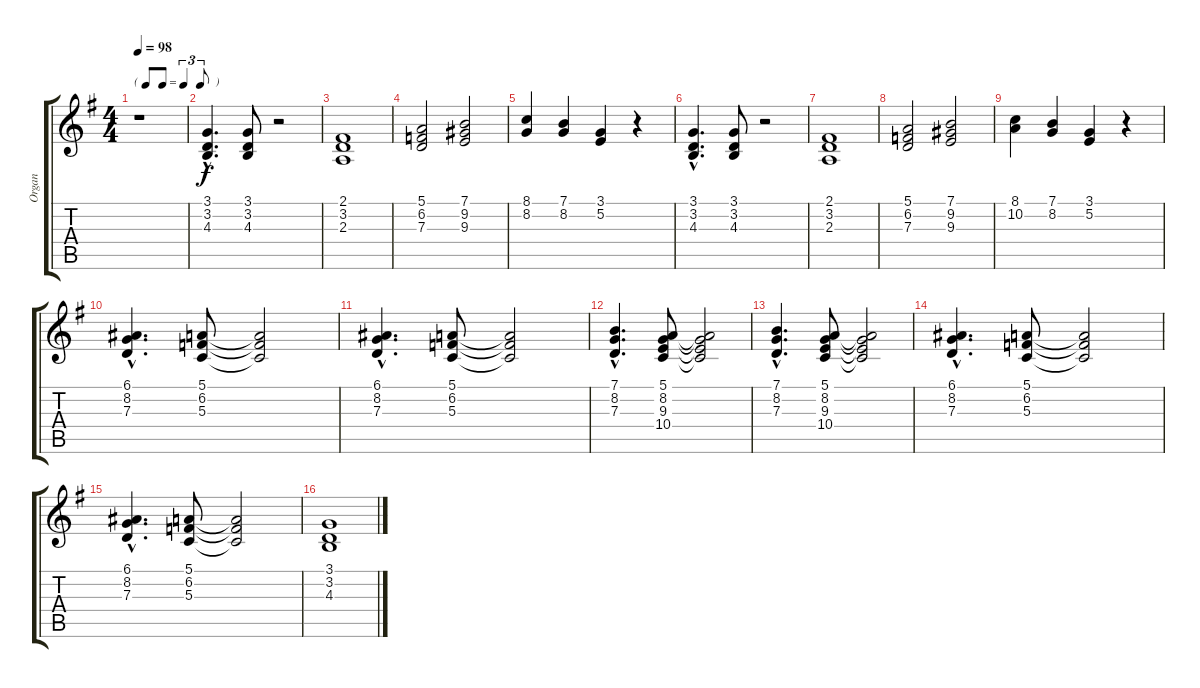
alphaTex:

\track ("Organ" "Organ") {instrument drawbarorgan}
\staff {score tabs}
\tuning (E4 B3 G3 D3 A2 E2) {hide}
\ts (4 4)
\tf triplet8th
\tempo 98
\clef g2
\ks g
r.1{dy mp} |
(3.1{hac} 3.2{hac} 4.3{hac}).4{d dy f} (3.1 3.2 4.3).8 r.2 |
(2.1 3.2 2.3).1 |
(5.1 6.2 7.3).2 (7.1 9.2 9.3).2 |
(8.1 8.2).4 (7.1 8.2).4 (3.1 5.2).4 r.4 |
(3.1{hac} 3.2{hac} 4.3{hac}).4{d} (3.1 3.2 4.3).8 r.2 |
(2.1 3.2 2.3).1 |
(5.1 6.2 7.3).2 (7.1 9.2 9.3).2 |
(8.1 10.2).4 (7.1 8.2).4 (3.1 5.2).4 r.4 |
(6.1{hac} 8.2{hac} 7.3{hac}).4{d} (5.1 6.2 5.3).8 (5.1{t} 6.2{t} 5.3{t}).2 |
(6.1{hac} 8.2{hac} 7.3{hac}).4{d} (5.1 6.2 5.3).8 (5.1{t} 6.2{t} 5.3{t}).2 |
(7.1{hac} 8.2{hac} 7.3{hac}).4{d} (5.1 8.2 9.3 10.4).8 (5.1{t} 8.2{t} 9.3{t} 10.4{t}).2 |
(7.1{hac} 8.2{hac} 7.3{hac}).4{d} (5.1 8.2 9.3 10.4).8 (5.1{t} 8.2{t} 9.3{t} 10.4{t}).2 |
(6.1{hac} 8.2{hac} 7.3{hac}).4{d} (5.1 6.2 5.3).8 (5.1{t} 6.2{t} 5.3{t}).2 |
(6.1{hac} 8.2{hac} 7.3{hac}).4{d} (5.1 6.2 5.3).8 (5.1{t} 6.2{t} 5.3{t}).2 |
(3.1 3.2 4.3).1
